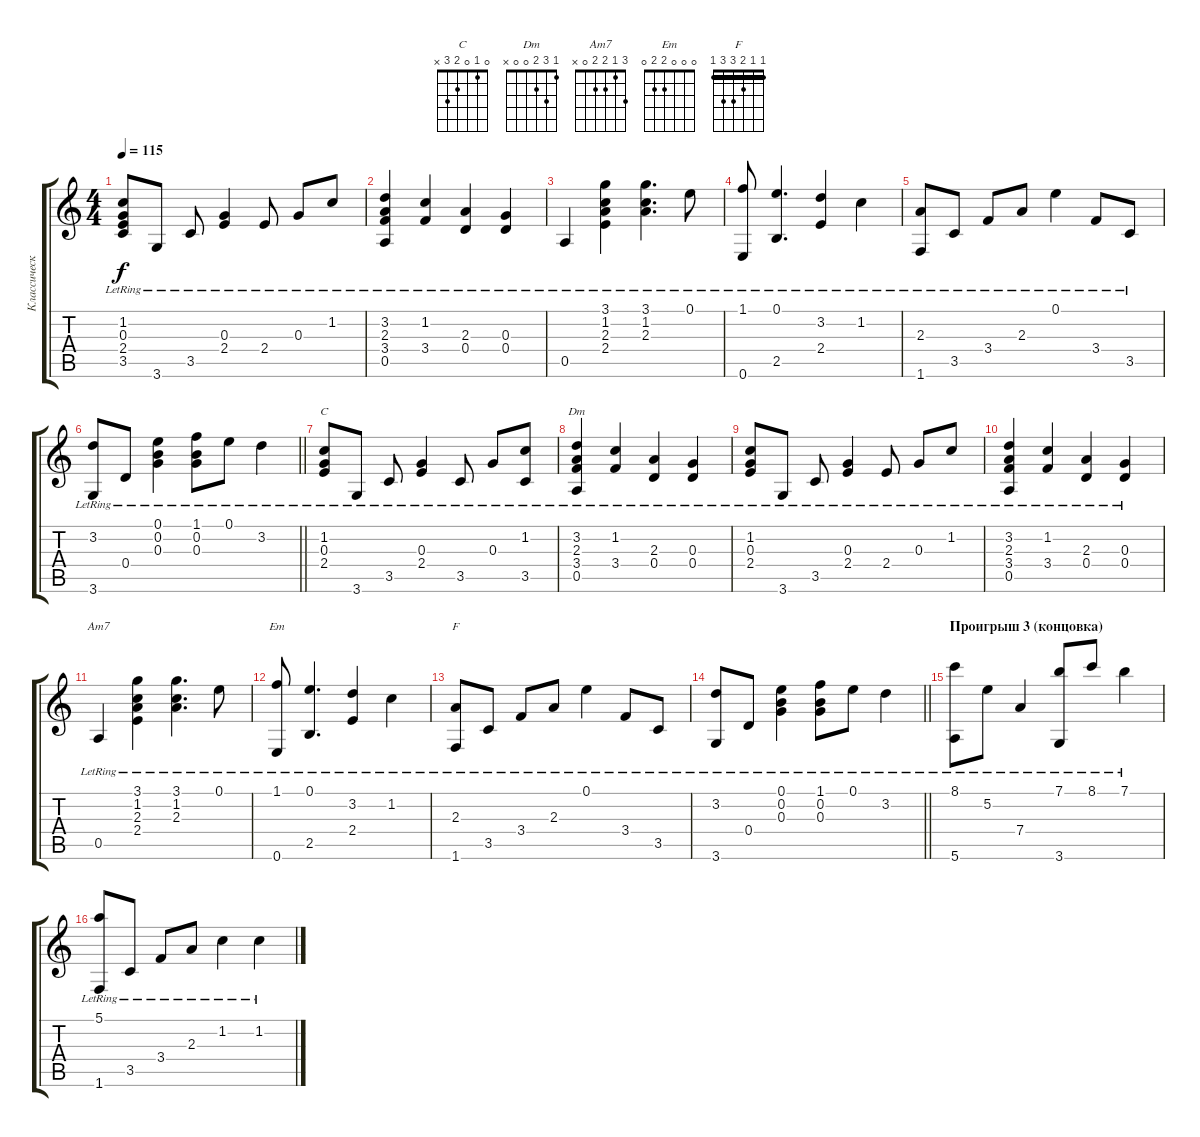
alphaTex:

\track ("Классический аккомпанимент" "Классическ") {instrument acousticguitarnylon}
\staff {score tabs}
\tuning (E4 B3 G3 D3 A2 E2) {hide}
\chord ("C" 0 1 0 2 3 x)
\chord ("Dm" 1 3 2 0 0 x)
\chord ("Am7" 3 1 2 2 0 x)
\chord ("Em" 0 0 0 2 2 0)
\chord ("F" 1 1 2 3 3 1) {barre 1}
\ts (4 4)
\tempo 115
\clef g2
\ks c
(1.2{lr} 0.3{lr} 2.4{lr} 3.5{lr}).8{dy f} 3.6{lr}.8 3.5{lr}.8 (0.3{lr} 2.4{lr}).4 2.4{lr}.8 0.3{lr}.8 1.2{lr}.8 |
(3.2{lr} 2.3{lr} 3.4{lr} 0.5{lr}).4 (1.2{lr} 3.4{lr}).4 (2.3{lr} 0.4{lr}).4 (0.3{lr} 0.4{lr}).4 |
0.5{lr}.4 (3.1{lr} 1.2{lr} 2.3{lr} 2.4{lr}).4 (3.1{lr} 1.2{lr} 2.3{lr}).4{d} 0.1{lr}.8 |
(1.1{lr} 0.6{lr}).8 (0.1{lr} 2.5{lr}).4{d} (3.2{lr} 2.4{lr}).4 1.2{lr}.4 |
(2.3{lr} 1.6{lr}).8 3.5{lr}.8 3.4{lr}.8 2.3{lr}.8 0.1{lr}.4 3.4{lr}.8 3.5{lr}.8 |
\barLineRight lightlight
(3.2{lr} 3.6{lr}).8 0.4{lr}.8 (0.1{lr} 0.2{lr} 0.3{lr}).4 (1.1{lr} 0.2{lr} 0.3{lr}).8 0.1{lr}.8 3.2{lr}.4 |
(1.2{lr} 0.3{lr} 2.4{lr}).8{ch "C"} 3.6{lr}.8 3.5{lr}.8 (0.3{lr} 2.4{lr}).4 3.5{lr}.8 0.3{lr}.8 (1.2{lr} 3.5{lr}).8 |
(3.2{lr} 2.3{lr} 3.4{lr} 0.5{lr}).4{ch "Dm"} (1.2{lr} 3.4{lr}).4 (2.3{lr} 0.4{lr}).4 (0.3{lr} 0.4{lr}).4 |
(1.2{lr} 0.3{lr} 2.4{lr}).8 3.6{lr}.8 3.5{lr}.8 (0.3{lr} 2.4{lr}).4 2.4{lr}.8 0.3{lr}.8 1.2{lr}.8 |
(3.2{lr} 2.3{lr} 3.4{lr} 0.5{lr}).4 (1.2{lr} 3.4{lr}).4 (2.3{lr} 0.4{lr}).4 (0.3{lr} 0.4{lr}).4 |
0.5{lr}.4{ch "Am7"} (3.1{lr} 1.2{lr} 2.3{lr} 2.4{lr}).4 (3.1{lr} 1.2{lr} 2.3{lr}).4{d} 0.1{lr}.8 |
(1.1{lr} 0.6{lr}).8{ch "Em"} (0.1{lr} 2.5{lr}).4{d} (3.2{lr} 2.4{lr}).4 1.2{lr}.4 |
(2.3{lr} 1.6{lr}).8{ch "F"} 3.5{lr}.8 3.4{lr}.8 2.3{lr}.8 0.1{lr}.4 3.4{lr}.8 3.5{lr}.8 |
\barLineRight lightlight
(3.2{lr} 3.6{lr}).8 0.4{lr}.8 (0.1{lr} 0.2{lr} 0.3{lr}).4 (1.1{lr} 0.2{lr} 0.3{lr}).8 0.1{lr}.8 3.2{lr}.4 |
\section ("" "Проигрыш 3 (концовка)")
(8.1{lr} 5.6{lr}).8 5.2{lr}.8 7.4{lr}.4 (7.1{lr} 3.6{lr}).8 8.1{lr}.8 7.1{lr}.4 |
(5.1{lr} 1.6{lr}).8 3.5{lr}.8 3.4{lr}.8 2.3{lr}.8 1.2{lr}.4 1.2{lr}.4
